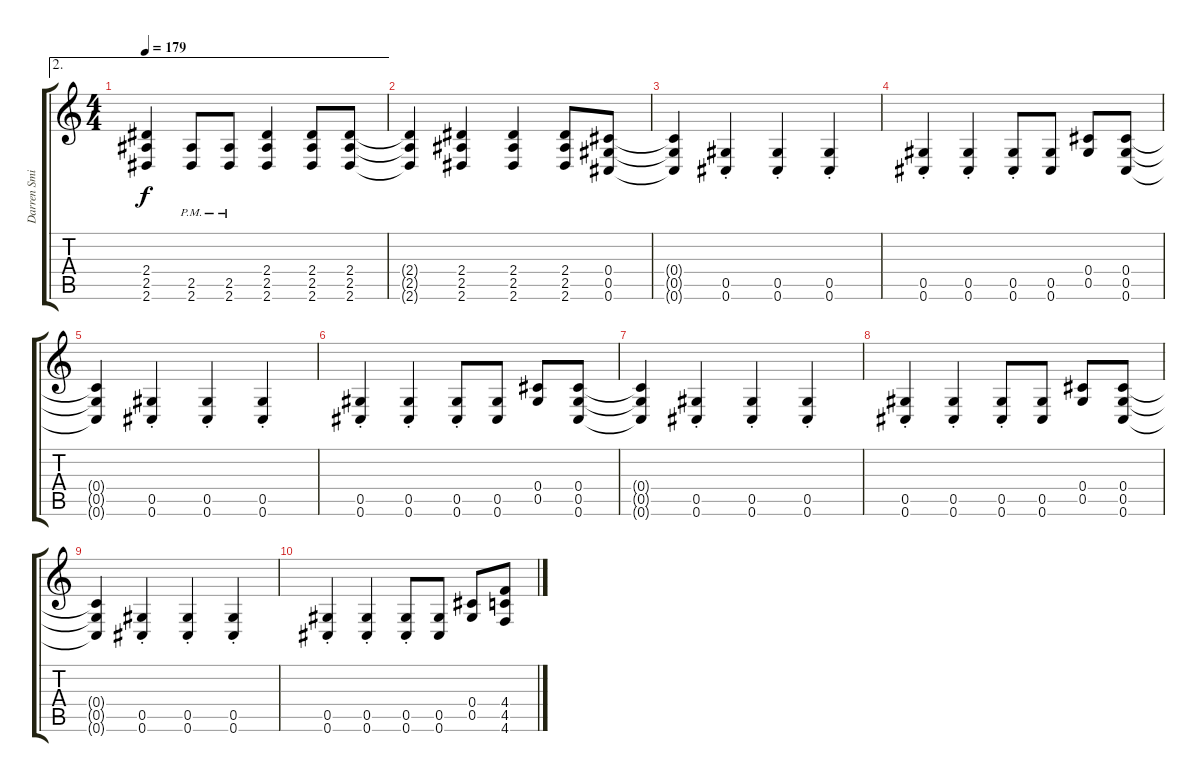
\track ("Darren Smith" "Darren Smi") {instrument overdrivenguitar}
\staff {score tabs}
\tuning (Eb4 Bb3 Gb3 Db3 Ab2 Db2) {hide}
\ae 2
\ts (4 4)
\tempo 179
\clef g2
\ks c
(2.4{t} 2.5{t} 2.6{t}).4{dy f} (2.5{pm} 2.6{pm}).8 (2.5{pm} 2.6{pm}).8 (2.4 2.5 2.6).4 (2.4 2.5 2.6).8 (2.4 2.5 2.6).8 |
(2.4{t} 2.5{t} 2.6{t}).4 (2.4 2.5 2.6).4 (2.4 2.5 2.6).4 (2.4 2.5 2.6).8 (0.4 0.5 0.6).8 |
(0.4{t} 0.5{t} 0.6{t}).4 (0.5{st} 0.6{st}).4 (0.5{st} 0.6{st}).4 (0.5{st} 0.6{st}).4 |
(0.5{st} 0.6{st}).4 (0.5{st} 0.6{st}).4 (0.5{st} 0.6{st}).8 (0.5 0.6).8 (0.4 0.5).8 (0.4 0.5 0.6).8 |
(0.4{t} 0.5{t} 0.6{t}).4 (0.5{st} 0.6{st}).4 (0.5{st} 0.6{st}).4 (0.5{st} 0.6{st}).4 |
(0.5{st} 0.6{st}).4 (0.5{st} 0.6{st}).4 (0.5{st} 0.6{st}).8 (0.5 0.6).8 (0.4 0.5).8 (0.4 0.5 0.6).8 |
(0.4{t} 0.5{t} 0.6{t}).4 (0.5{st} 0.6{st}).4 (0.5{st} 0.6{st}).4 (0.5{st} 0.6{st}).4 |
(0.5{st} 0.6{st}).4 (0.5{st} 0.6{st}).4 (0.5{st} 0.6{st}).8 (0.5 0.6).8 (0.4 0.5).8 (0.4 0.5 0.6).8 |
(0.4{t} 0.5{t} 0.6{t}).4 (0.5{st} 0.6{st}).4 (0.5{st} 0.6{st}).4 (0.5{st} 0.6{st}).4 |
(0.5{st} 0.6{st}).4 (0.5{st} 0.6{st}).4 (0.5{st} 0.6{st}).8 (0.5 0.6).8 (0.4 0.5).8 (4.4 4.5 4.6).8
